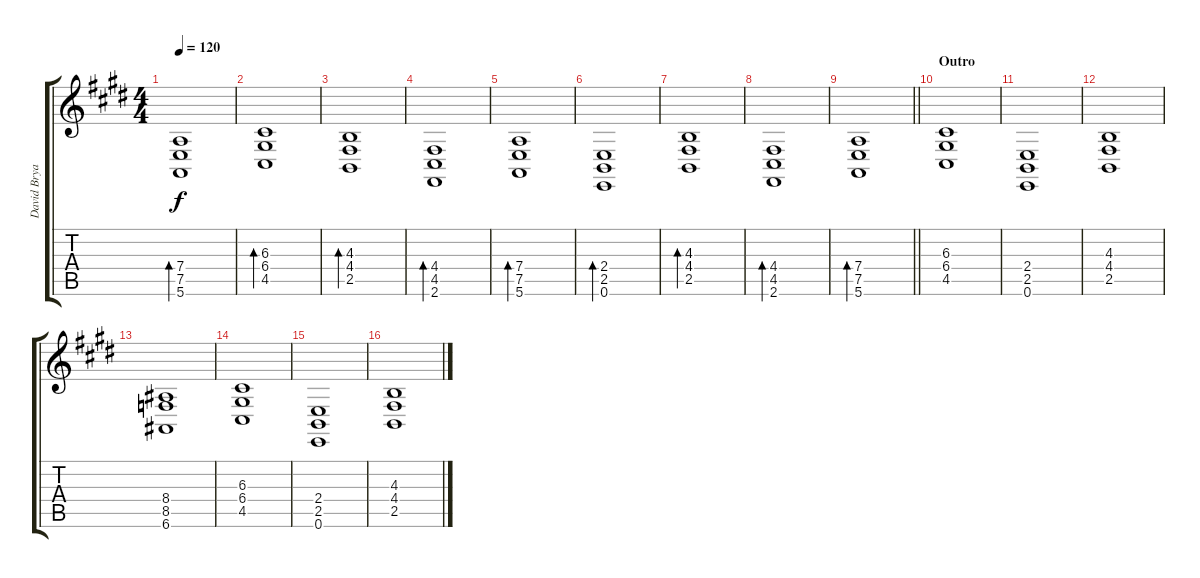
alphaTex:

\track ("David Bryan (Keyboard)" "David Brya") {instrument churchorgan}
\staff {score tabs}
\tuning (E4 B3 G3 D3 A2 E2) {hide}
\ts (4 4)
\tempo 120
\clef g2
\ks c#minor
(7.4 7.5 5.6).1{bd 240 dy f} |
(6.3 6.4 4.5).1{bd 240} |
(4.3 4.4 2.5).1{bd 240} |
(4.4 4.5 2.6).1{bd 240} |
(7.4 7.5 5.6).1{bd 240} |
(2.4 2.5 0.6).1{bd 240} |
(4.3 4.4 2.5).1{bd 240} |
(4.4 4.5 2.6).1{bd 240} |
\barLineRight lightlight
(7.4 7.5 5.6).1{bd 240} |
\section ("" "Outro")
(6.3 6.4 4.5).1 |
(2.4 2.5 0.6).1 |
(4.3 4.4 2.5).1 |
(8.4 8.5 6.6).1 |
(6.3 6.4 4.5).1 |
(2.4 2.5 0.6).1 |
(4.3 4.4 2.5).1
